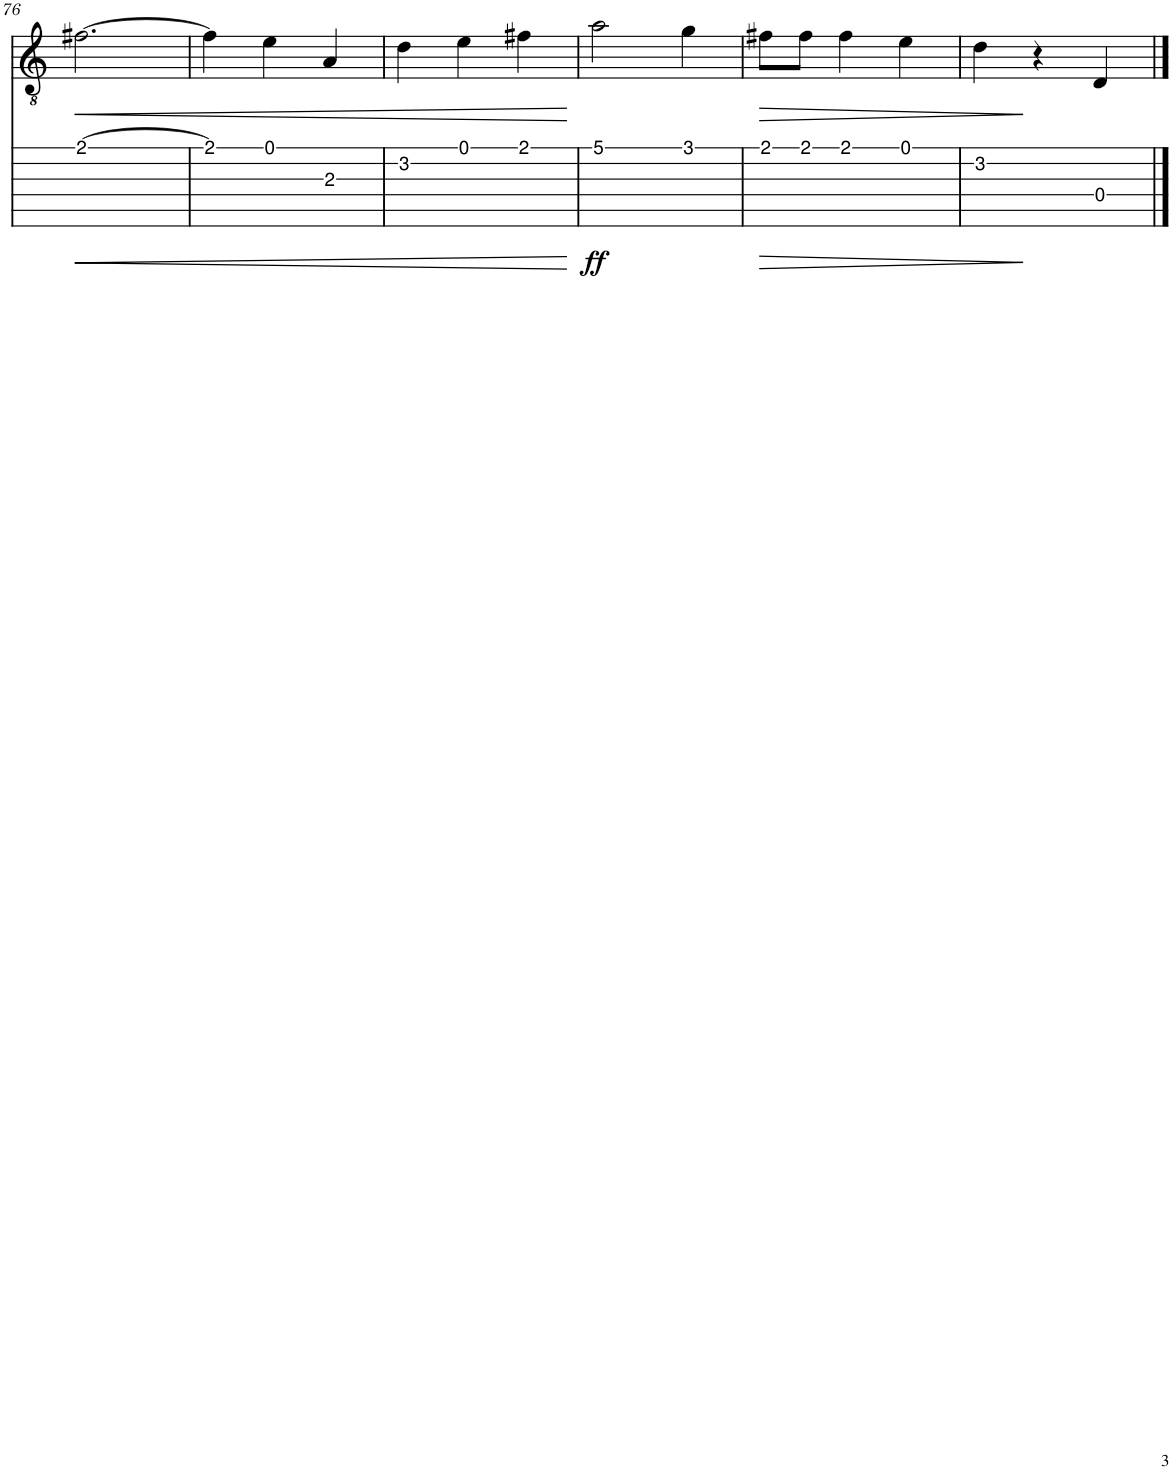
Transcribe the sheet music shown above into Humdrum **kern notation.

**kern	**kern	**dynam
*part1	*part1	*part1
*staff2	*staff1	*staff1/2
*I"Guitar	*	*
*I'Guit.	*	*
!!LO:PB:g=z
*	*clefGv2	*
*k[]	*k[]	*
*M3/4	*M3/4	*
=76	=76	=76
!	!	!LO:HP:b
[2.f#	[2.f#X\	<
=77	=77	=77
4f#]	4f#\]	.
4e	4e\	.
4A	4A/	.
=78	=78	=78
4d	4d\	.
4e	4e\	.
4f#	4f#X\	.
.	.	[
=79	=79	=79
!	!	!LO:DY:b=2
2a	2a\	ff
4g	4g\	.
=80	=80	=80
!	!	!LO:HP:b
8f#L	8f#X\L	>
8f#J	8f#\J	.
4f#	4f#\	.
4e	4e\	.
=81	=81	=81
4d	4d\	.
4r	4r	]
4D	4D/	.
==	==	==
*-	*-	*-
